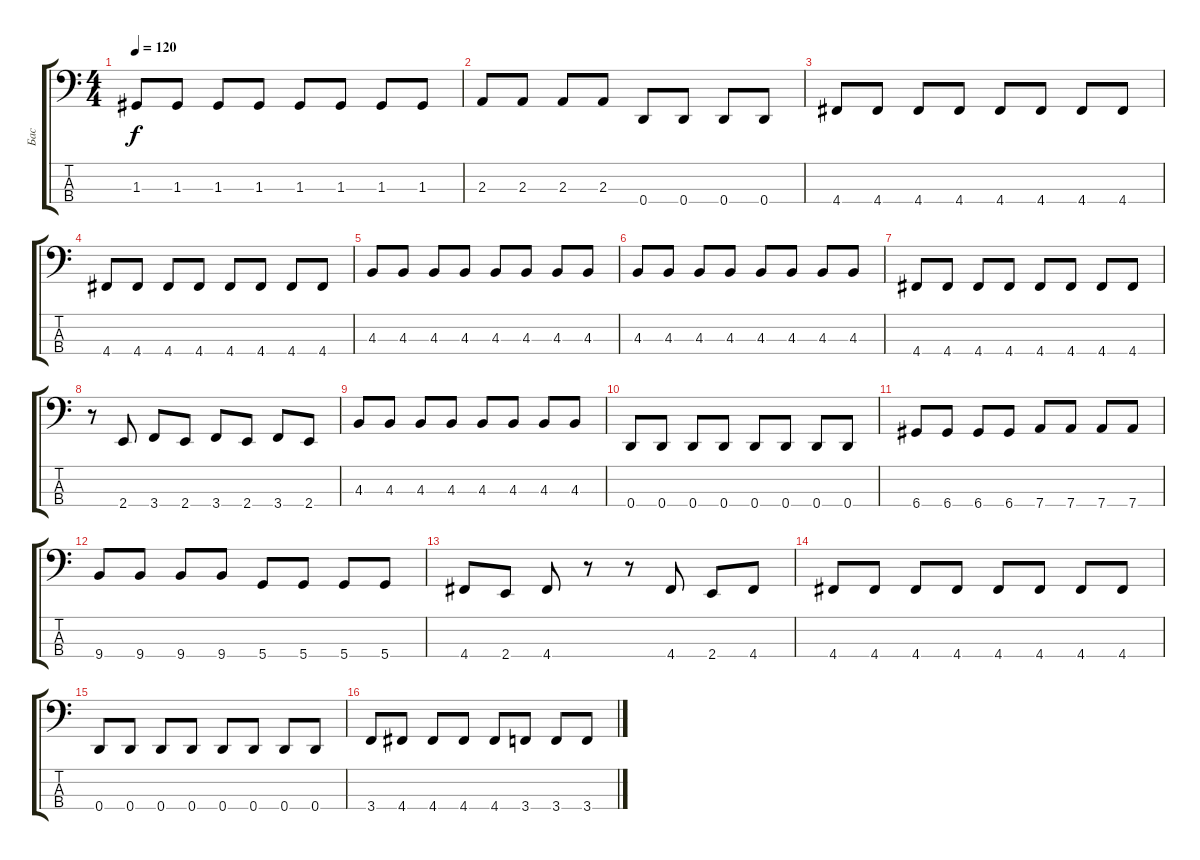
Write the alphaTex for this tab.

\track ("Бас" "Бас") {instrument electricbassfinger}
\staff {score tabs}
\tuning (F2 C2 G1 D1) {hide}
\ts (4 4)
\tempo 120
\clef f4
\ks c
1.3.8{dy f} 1.3.8 1.3.8 1.3.8 1.3.8 1.3.8 1.3.8 1.3.8 |
2.3.8 2.3.8 2.3.8 2.3.8 0.4.8 0.4.8 0.4.8 0.4.8 |
4.4.8 4.4.8 4.4.8 4.4.8 4.4.8 4.4.8 4.4.8 4.4.8 |
4.4.8 4.4.8 4.4.8 4.4.8 4.4.8 4.4.8 4.4.8 4.4.8 |
4.3.8 4.3.8 4.3.8 4.3.8 4.3.8 4.3.8 4.3.8 4.3.8 |
4.3.8 4.3.8 4.3.8 4.3.8 4.3.8 4.3.8 4.3.8 4.3.8 |
4.4.8 4.4.8 4.4.8 4.4.8 4.4.8 4.4.8 4.4.8 4.4.8 |
r.8 2.4.8 3.4.8 2.4.8 3.4.8 2.4.8 3.4.8 2.4.8 |
4.3.8 4.3.8 4.3.8 4.3.8 4.3.8 4.3.8 4.3.8 4.3.8 |
0.4.8 0.4.8 0.4.8 0.4.8 0.4.8 0.4.8 0.4.8 0.4.8 |
6.4.8 6.4.8 6.4.8 6.4.8 7.4.8 7.4.8 7.4.8 7.4.8 |
9.4.8 9.4.8 9.4.8 9.4.8 5.4.8 5.4.8 5.4.8 5.4.8 |
4.4.8 2.4.8 4.4.8 r.8 r.8 4.4.8 2.4.8 4.4.8 |
4.4.8 4.4.8 4.4.8 4.4.8 4.4.8 4.4.8 4.4.8 4.4.8 |
0.4.8 0.4.8 0.4.8 0.4.8 0.4.8 0.4.8 0.4.8 0.4.8 |
3.4.8 4.4.8 4.4.8 4.4.8 4.4.8 3.4.8 3.4.8 3.4.8
